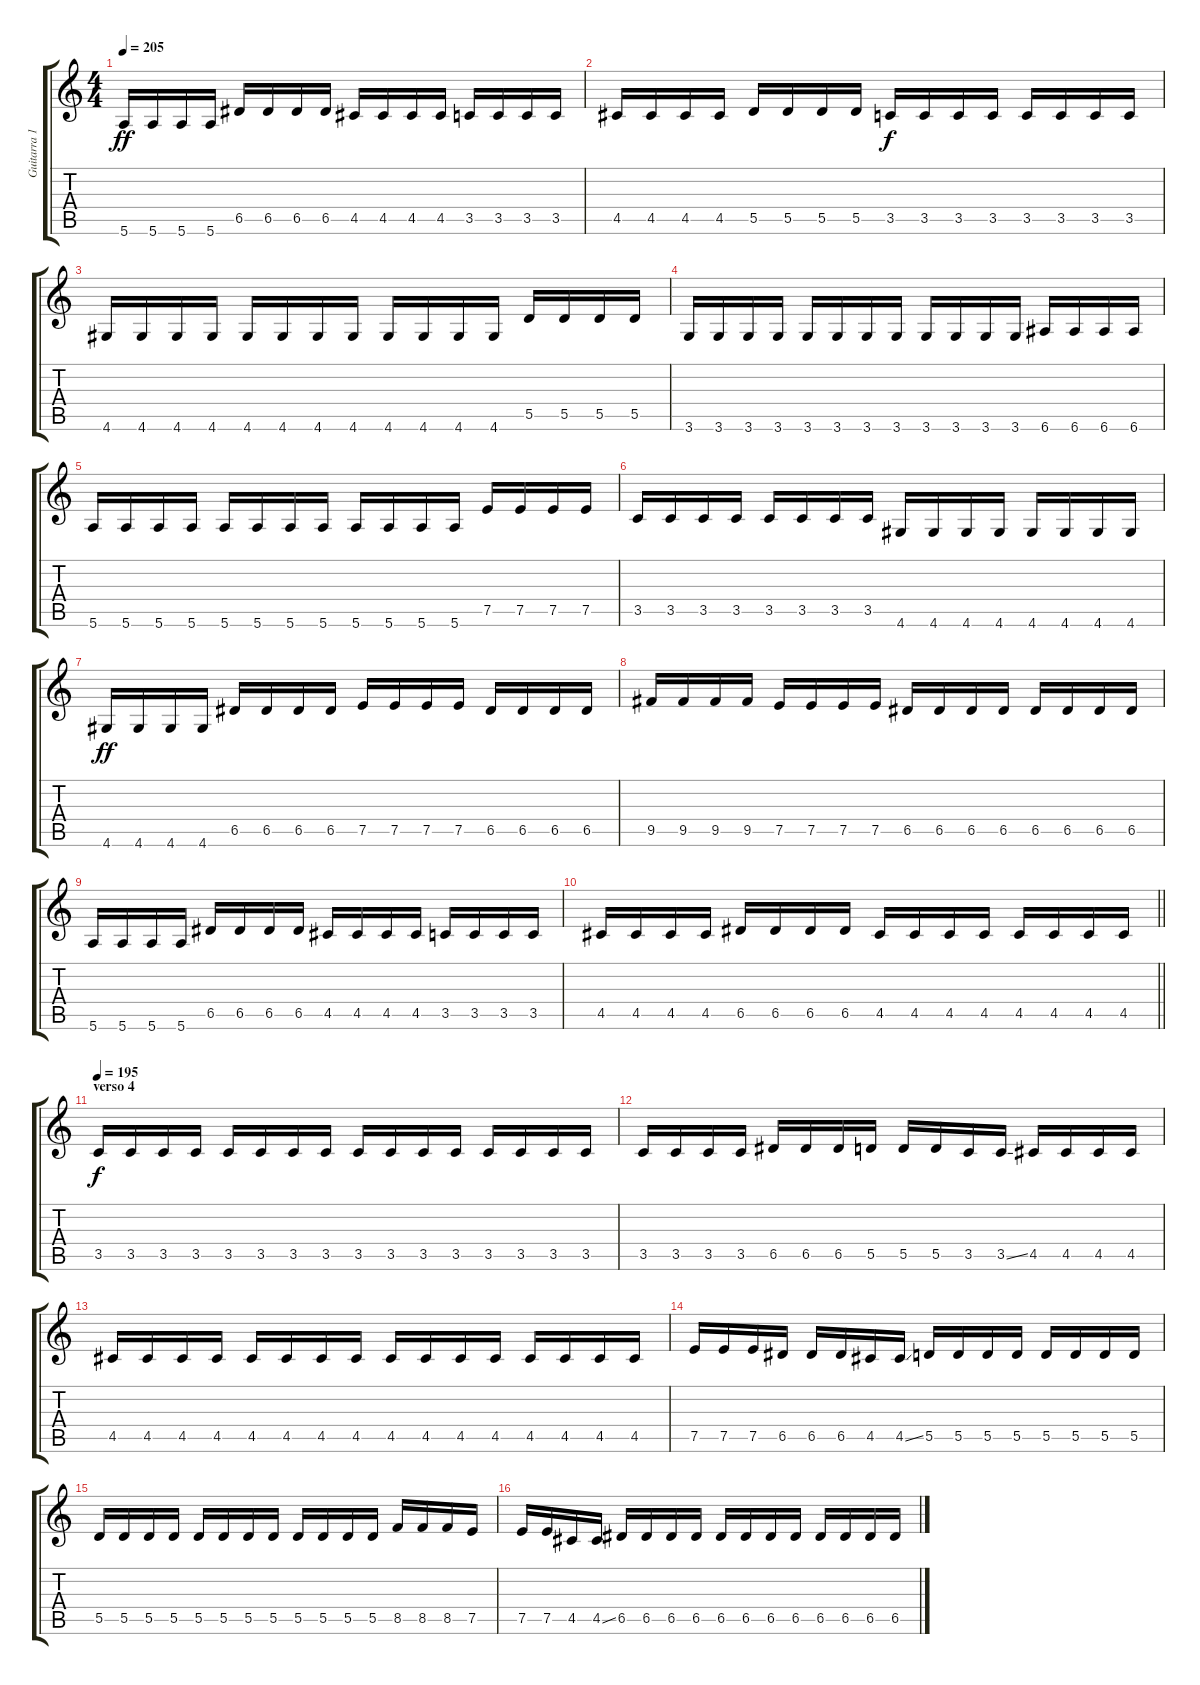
\track ("Guitarra 1" "Guitarra 1") {instrument distortionguitar}
\staff {score tabs}
\tuning (E4 B3 G3 D3 A2 E2) {hide}
\ts (4 4)
\tempo 205
\clef g2
\ks c
5.6.16{dy ff} 5.6.16 5.6.16 5.6.16 6.5.16 6.5.16 6.5.16 6.5.16 4.5.16 4.5.16 4.5.16 4.5.16 3.5.16 3.5.16 3.5.16 3.5.16 |
4.5.16 4.5.16 4.5.16 4.5.16 5.5.16 5.5.16 5.5.16 5.5.16 3.5.16{dy f} 3.5.16 3.5.16 3.5.16 3.5.16 3.5.16 3.5.16 3.5.16 |
4.6.16 4.6.16 4.6.16 4.6.16 4.6.16 4.6.16 4.6.16 4.6.16 4.6.16 4.6.16 4.6.16 4.6.16 5.5.16 5.5.16 5.5.16 5.5.16 |
3.6.16 3.6.16 3.6.16 3.6.16 3.6.16 3.6.16 3.6.16 3.6.16 3.6.16 3.6.16 3.6.16 3.6.16 6.6.16 6.6.16 6.6.16 6.6.16 |
5.6.16 5.6.16 5.6.16 5.6.16 5.6.16 5.6.16 5.6.16 5.6.16 5.6.16 5.6.16 5.6.16 5.6.16 7.5.16 7.5.16 7.5.16 7.5.16 |
3.5.16 3.5.16 3.5.16 3.5.16 3.5.16 3.5.16 3.5.16 3.5.16 4.6.16 4.6.16 4.6.16 4.6.16 4.6.16 4.6.16 4.6.16 4.6.16 |
4.6.16{dy ff} 4.6.16 4.6.16 4.6.16 6.5.16 6.5.16 6.5.16 6.5.16 7.5.16 7.5.16 7.5.16 7.5.16 6.5.16 6.5.16 6.5.16 6.5.16 |
9.5.16 9.5.16 9.5.16 9.5.16 7.5.16 7.5.16 7.5.16 7.5.16 6.5.16 6.5.16 6.5.16 6.5.16 6.5.16 6.5.16 6.5.16 6.5.16 |
5.6.16 5.6.16 5.6.16 5.6.16 6.5.16 6.5.16 6.5.16 6.5.16 4.5.16 4.5.16 4.5.16 4.5.16 3.5.16 3.5.16 3.5.16 3.5.16 |
\barLineRight lightlight
4.5.16 4.5.16 4.5.16 4.5.16 6.5.16 6.5.16 6.5.16 6.5.16 4.5.16 4.5.16 4.5.16 4.5.16 4.5.16 4.5.16 4.5.16 4.5.16 |
\section ("" "verso 4")
\tempo 195
3.5.16{dy f} 3.5.16 3.5.16 3.5.16 3.5.16 3.5.16 3.5.16 3.5.16 3.5.16 3.5.16 3.5.16 3.5.16 3.5.16 3.5.16 3.5.16 3.5.16 |
3.5.16 3.5.16 3.5.16 3.5.16 6.5.16 6.5.16 6.5.16 5.5.16 5.5.16 5.5.16 3.5.16 3.5{ss}.16 4.5.16 4.5.16 4.5.16 4.5.16 |
4.5.16 4.5.16 4.5.16 4.5.16 4.5.16 4.5.16 4.5.16 4.5.16 4.5.16 4.5.16 4.5.16 4.5.16 4.5.16 4.5.16 4.5.16 4.5.16 |
7.5.16 7.5.16 7.5.16 6.5.16 6.5.16 6.5.16 4.5.16 4.5{ss}.16 5.5.16 5.5.16 5.5.16 5.5.16 5.5.16 5.5.16 5.5.16 5.5.16 |
5.5.16 5.5.16 5.5.16 5.5.16 5.5.16 5.5.16 5.5.16 5.5.16 5.5.16 5.5.16 5.5.16 5.5.16 8.5.16 8.5.16 8.5.16 7.5.16 |
7.5.16 7.5.16 4.5.16 4.5{ss}.16 6.5.16 6.5.16 6.5.16 6.5.16 6.5.16 6.5.16 6.5.16 6.5.16 6.5.16 6.5.16 6.5.16 6.5.16
